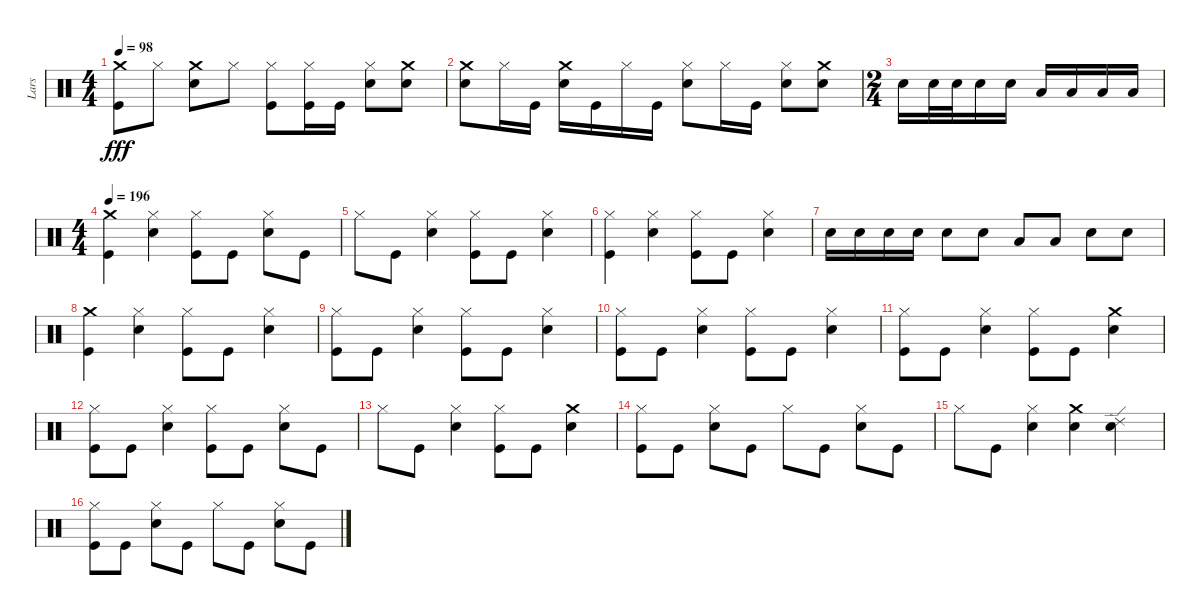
\track ("Lars" "Lars") {instrument percussion}
\staff {score}
\articulation defaults
\ts (4 4)
\tempo 98
\clef neutral
\ks c
("Kick (hit)" "Crash medium (hit)").8{dy fff} "Hi-Hat (closed)".8 ("Crash medium (hit)" "Snare (hit) 2").8 "Hi-Hat (closed)".8 ("Kick (hit)" "Hi-Hat (closed)").8 ("Kick (hit)" "Hi-Hat (closed)").16 "Kick (hit)".16 ("Snare (hit) 2" "Hi-Hat (closed)").8 ("Crash medium (hit)" "Snare (hit) 2").8 |
("Snare (hit) 2" "Crash medium (hit)").8 "Hi-Hat (closed)".16 "Kick (hit)".16 ("Snare (hit) 2" "Crash medium (hit)").16 "Kick (hit)".16 "Hi-Hat (closed)".16 "Kick (hit)".16 ("Snare (hit) 2" "Hi-Hat (closed)").8 "Hi-Hat (closed)".16 "Kick (hit)".16 ("Snare (hit) 2" "Hi-Hat (closed)").8 ("Crash medium (hit)" "Snare (hit) 2").8 |
\ts (2 4)
"Snare (hit) 2".16 "Snare (hit) 2".32 "Snare (hit) 2".32 "Snare (hit) 2".16 "Snare (hit) 2".16 "Low Tom (hit)".16 "Low Tom (hit)".16 "Low Tom (hit)".16 "Low Tom (hit)".16 |
\ts (4 4)
\tempo 196
("Kick (hit)" "Crash medium (hit)").4 ("Hi-Hat (closed)" "Snare (hit) 2").4 ("Kick (hit)" "Hi-Hat (closed)").8 "Kick (hit)".8 ("Snare (hit) 2" "Hi-Hat (closed)").8 "Kick (hit)".8 |
"Hi-Hat (closed)".8 "Kick (hit)".8 ("Snare (hit) 2" "Hi-Hat (closed)").4 ("Kick (hit)" "Hi-Hat (closed)").8 "Kick (hit)".8 ("Snare (hit) 2" "Hi-Hat (closed)").4 |
("Hi-Hat (closed)" "Kick (hit)").4 ("Snare (hit) 2" "Hi-Hat (closed)").4 ("Kick (hit)" "Hi-Hat (closed)").8 "Kick (hit)".8 ("Snare (hit) 2" "Hi-Hat (closed)").4 |
"Snare (hit) 2".16 "Snare (hit) 2".16 "Snare (hit) 2".16 "Snare (hit) 2".16 "Snare (hit) 2".8 "Snare (hit) 2".8 "Low Tom (hit)".8 "Low Tom (hit)".8 "Snare (hit) 2".8 "Snare (hit) 2".8 |
("Kick (hit)" "Crash medium (hit)").4 ("Hi-Hat (closed)" "Snare (hit) 2").4 ("Kick (hit)" "Hi-Hat (closed)").8 "Kick (hit)".8 ("Snare (hit) 2" "Hi-Hat (closed)").4 |
("Hi-Hat (closed)" "Kick (hit)").8 "Kick (hit)".8 ("Snare (hit) 2" "Hi-Hat (closed)").4 ("Hi-Hat (closed)" "Kick (hit)").8 "Kick (hit)".8 ("Snare (hit) 2" "Hi-Hat (closed)").4 |
("Hi-Hat (closed)" "Kick (hit)").8 "Kick (hit)".8 ("Snare (hit) 2" "Hi-Hat (closed)").4 ("Hi-Hat (closed)" "Kick (hit)").8 "Kick (hit)".8 ("Snare (hit) 2" "Hi-Hat (closed)").4 |
("Hi-Hat (closed)" "Kick (hit)").8 "Kick (hit)".8 ("Snare (hit) 2" "Hi-Hat (closed)").4 ("Hi-Hat (closed)" "Kick (hit)").8 "Kick (hit)".8 ("Crash medium (hit)" "Snare (hit) 2").4 |
("Kick (hit)" "Hi-Hat (closed)").8 "Kick (hit)".8 ("Snare (hit) 2" "Hi-Hat (closed)").4 ("Kick (hit)" "Hi-Hat (closed)").8 "Kick (hit)".8 ("Snare (hit) 2" "Hi-Hat (closed)").8 "Kick (hit)".8 |
"Hi-Hat (closed)".8 "Kick (hit)".8 ("Snare (hit) 2" "Hi-Hat (closed)").4 ("Hi-Hat (closed)" "Kick (hit)").8 "Kick (hit)".8 ("Crash medium (hit)" "Snare (hit) 2").4 |
("Kick (hit)" "Hi-Hat (closed)").8 "Kick (hit)".8 ("Snare (hit) 2" "Hi-Hat (closed)").8 "Kick (hit)".8 "Hi-Hat (closed)".8 "Kick (hit)".8 ("Snare (hit) 2" "Hi-Hat (closed)").8 "Kick (hit)".8 |
"Hi-Hat (closed)".8 "Kick (hit)".8 ("Snare (hit) 2" "Hi-Hat (closed)").4 ("Crash medium (hit)" "Snare (hit) 2").4 ("Ride (edge) 2" "Snare (hit) 2").4 |
("Kick (hit)" "Hi-Hat (closed)").8 "Kick (hit)".8 ("Snare (hit) 2" "Hi-Hat (closed)").8 "Kick (hit)".8 "Hi-Hat (closed)".8 "Kick (hit)".8 ("Snare (hit) 2" "Hi-Hat (closed)").8 "Kick (hit)".8
